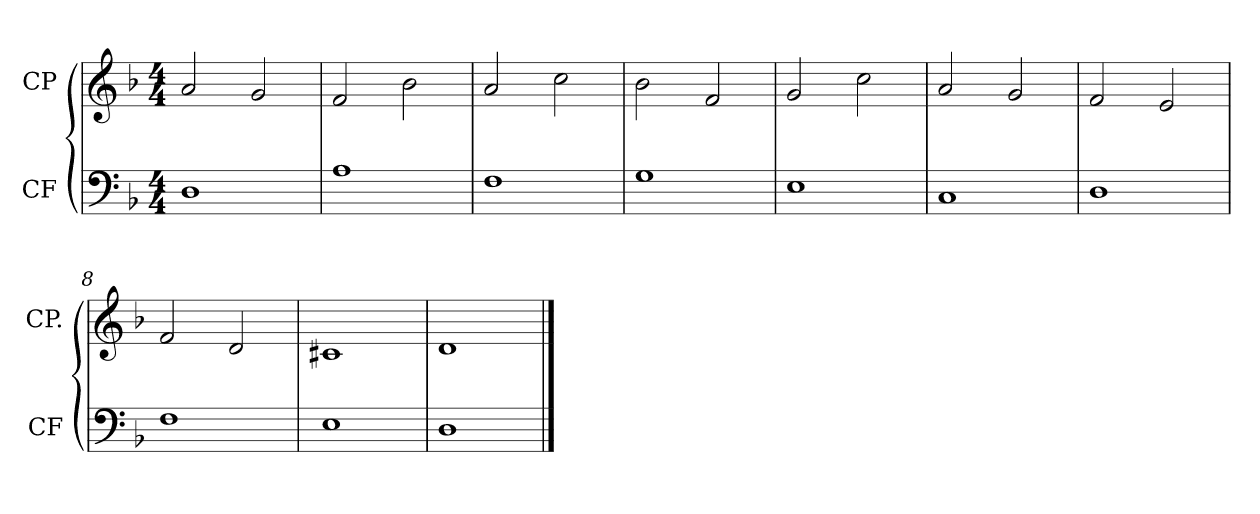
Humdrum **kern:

**kern	**kern
*part2	*part1
*staff2	*staff1
*I"CF	*I"CP
*I'CF	*I'CP.
*clefF4	*clefG2
*k[b-]	*k[b-]
*d:	*d:
*M4/4	*M4/4
=1	=1
1D	2a/
.	2g/
=2	=2
1A	2f/
.	2b-\
=3	=3
1F	2a/
.	2cc\
=4	=4
1G	2b-\
.	2f/
=5	=5
1E	2g/
.	2cc\
=6	=6
1C	2a/
.	2g/
=7	=7
1D	2f/
.	2e/
=8	=8
1F	2f/
.	2d/
=9	=9
1E	1c#X
=10	=10
1D	1d
==	==
*-	*-
